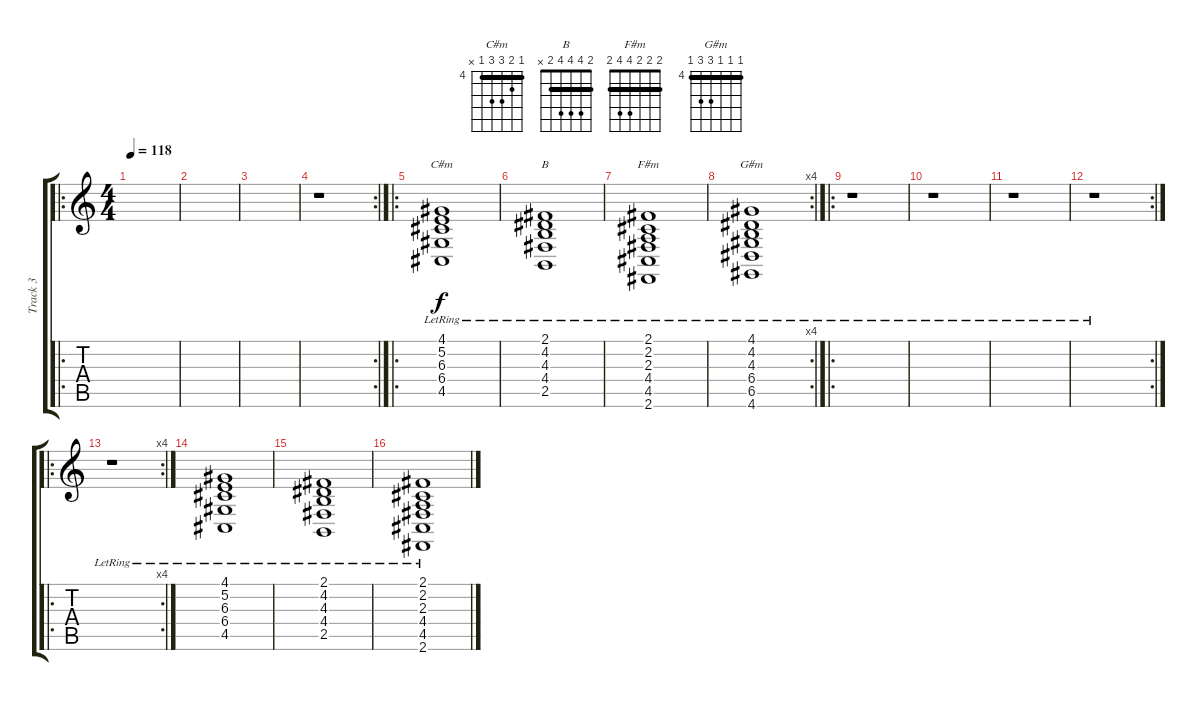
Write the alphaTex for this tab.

\track ("Track 3" "Track 3") {instrument brightacousticpiano}
\staff {score tabs}
\tuning (E4 B3 G3 D3 A2 E2) {hide}
\chord ("C#m" 4 5 6 6 4 x) {firstfret 4 barre 4}
\chord ("B" 2 4 4 4 2 x) {barre 2}
\chord ("F#m" 2 2 2 4 4 2) {barre 2}
\chord ("G#m" 4 4 4 6 6 4) {firstfret 4 barre 4}
\ro
\ts (4 4)
\tempo 118
\clef g2
\ks c
|
|
|
\rc 2
r.1 |
\ro
(4.1{lr} 5.2 6.3 6.4 4.5).1{ch "C#m"} |
(2.1 4.2{lr} 4.3 4.4 2.5).1{ch "B"} |
(2.1{lr} 2.2 2.3 4.4 4.5 2.6).1{ch "F#m"} |
\rc 4
(4.1{lr} 4.2 4.3 6.4 6.5 4.6).1{ch "G#m"} |
\ro
r.1 |
r.1 |
r.1 |
\rc 2
r.1 |
\ro
\rc 4
r.1 |
(4.1{lr} 5.2 6.3 6.4 4.5).1 |
(2.1 4.2{lr} 4.3 4.4 2.5).1 |
(2.1{lr} 2.2 2.3 4.4 4.5 2.6).1
